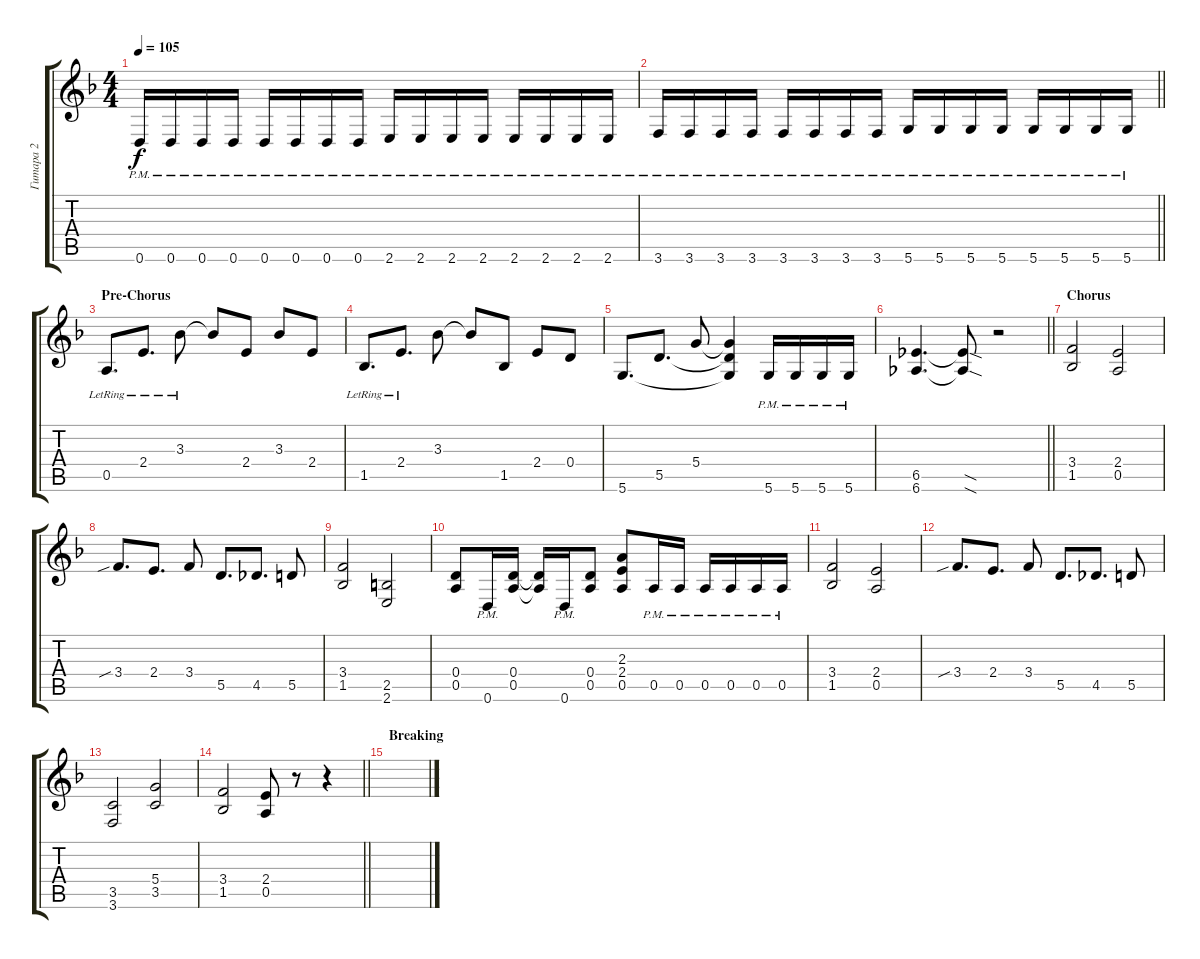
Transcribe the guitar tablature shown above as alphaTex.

\track ("Гитара 2" "Гитара 2") {instrument distortionguitar}
\staff {score tabs}
\tuning (E4 B3 G3 D3 A2 D2) {hide}
\ts (4 4)
\tempo 105
\clef g2
\ks dminor
0.6{pm}.16{dy f} 0.6{pm}.16 0.6{pm}.16 0.6{pm}.16 0.6{pm}.16 0.6{pm}.16 0.6{pm}.16 0.6{pm}.16 2.6{pm}.16 2.6{pm}.16 2.6{pm}.16 2.6{pm}.16 2.6{pm}.16 2.6{pm}.16 2.6{pm}.16 2.6{pm}.16 |
\barLineRight lightlight
3.6{pm}.16 3.6{pm}.16 3.6{pm}.16 3.6{pm}.16 3.6{pm}.16 3.6{pm}.16 3.6{pm}.16 3.6{pm}.16 5.6{pm}.16 5.6{pm}.16 5.6{pm}.16 5.6{pm}.16 5.6{pm}.16 5.6{pm}.16 5.6{pm}.16 5.6{pm}.16 |
\section ("" "Pre-Chorus")
0.5{lr}.8{d} 2.4{lr}.8{d} 3.3{lr}.8 3.3{t}.8 2.4.8 3.3.8 2.4.8 |
1.5{lr}.8{d} 2.4{lr}.8{d} 3.3.8 3.3{t}.8 1.5.8 2.4.8 0.4.8 |
5.6.8{d} 5.5.8{d} 5.4.8 (5.4{t} 5.5{t} 5.6{t}).4 5.6{pm}.16 5.6{pm}.16 5.6{pm}.16 5.6{pm}.16 |
\barLineRight lightlight
(6.5 6.6).4{d} (6.5{sod t} 6.6{sod t}).8 r.2 |
\section ("" "Chorus")
(3.4 1.5).2 (2.4 0.5).2 |
3.4{sib}.8{d} 2.4.8{d} 3.4.8 5.5.8{d} 4.5.8{d} 5.5.8 |
(3.4 1.5).2 (2.5 2.6).2 |
(0.4 0.5).8 0.6{pm}.16 (0.4 0.5).16 (0.4{t} 0.5{t}).16 0.6{pm}.16 (0.4 0.5).8 (2.3 2.4 0.5).8 0.5{pm}.16 0.5{pm}.16 0.5{pm}.16 0.5{pm}.16 0.5{pm}.16 0.5{pm}.16 |
(3.4 1.5).2 (2.4 0.5).2 |
3.4{sib}.8{d} 2.4.8{d} 3.4.8 5.5.8{d} 4.5.8{d} 5.5.8 |
(3.5 3.6).2 (5.4 3.5).2 |
\barLineRight lightlight
(3.4 1.5).2 (2.4 0.5).8 r.8 r.4 |
\section ("" "Breaking")
